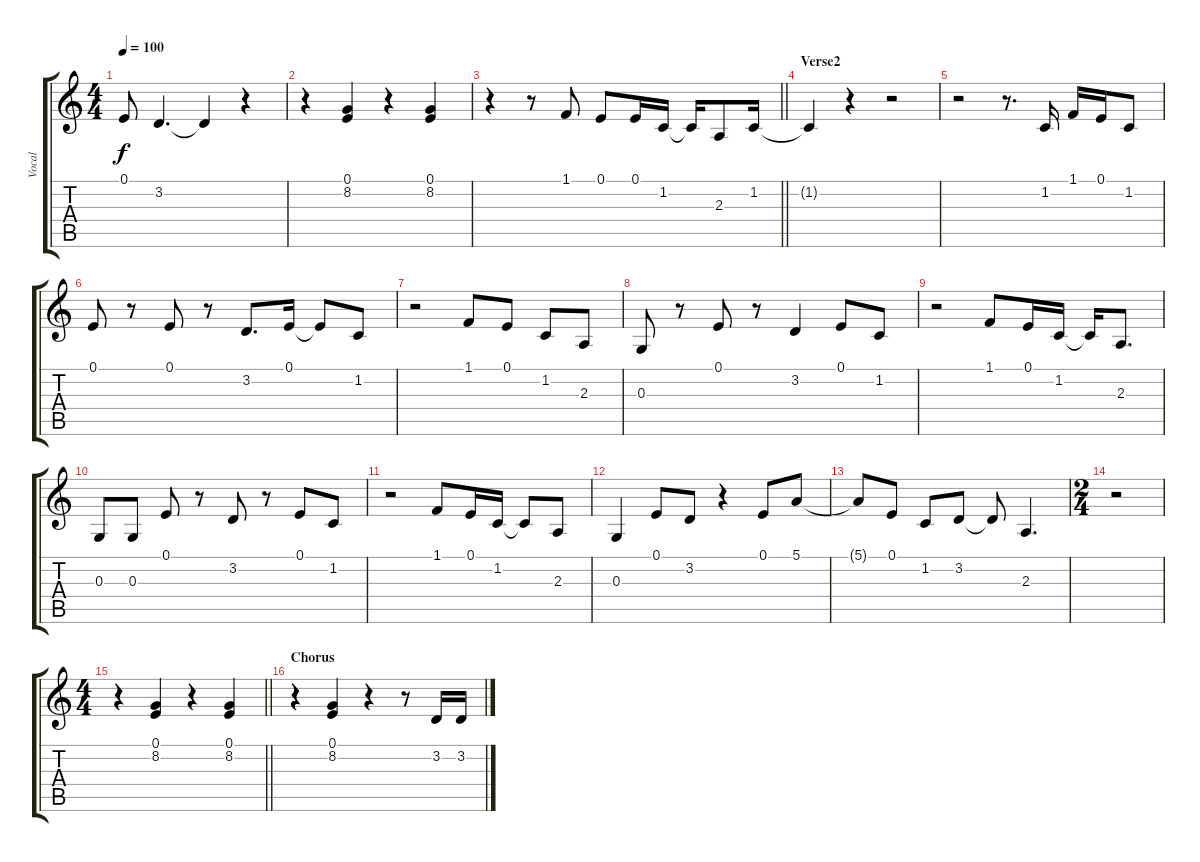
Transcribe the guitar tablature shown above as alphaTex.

\track ("Vocal" "Vocal") {instrument flute}
\staff {score tabs}
\tuning (E4 B3 G3 D3 A2 E2) {hide}
\ts (4 4)
\tempo 100
\clef g2
\ks c
0.1{t}.8{dy f} 3.2.4{d} 3.2{t}.4 r.4 |
r.4 (0.1 8.2).4 r.4 (0.1 8.2).4 |
\barLineRight lightlight
r.4 r.8 1.1.8 0.1.8 0.1.16 1.2.16 1.2{t}.16 2.3.8 1.2.16 |
\section ("" "Verse2")
1.2{t}.4 r.4 r.2 |
r.2 r.8{d} 1.2.16 1.1.16 0.1.16 1.2.8 |
0.1.8 r.8 0.1.8 r.8 3.2.8{d} 0.1.16 0.1{t}.8 1.2.8 |
r.2 1.1.8 0.1.8 1.2.8 2.3.8 |
0.3.8 r.8 0.1.8 r.8 3.2.4 0.1.8 1.2.8 |
r.2 1.1.8 0.1.16 1.2.16 1.2{t}.16 2.3.8{d} |
0.3.8 0.3.8 0.1.8 r.8 3.2.8 r.8 0.1.8 1.2.8 |
r.2 1.1.8 0.1.16 1.2.16 1.2{t}.8 2.3.8 |
0.3.4 0.1.8 3.2.8 r.4 0.1.8 5.1.8 |
5.1{t}.8 0.1.8 1.2.8 3.2.8 3.2{t}.8 2.3.4{d} |
\ts (2 4)
r.2 |
\ts (4 4)
\barLineRight lightlight
r.4 (0.1 8.2).4 r.4 (0.1 8.2).4 |
\section ("" "Chorus")
r.4 (0.1 8.2).4 r.4 r.8 3.2.16 3.2.16
